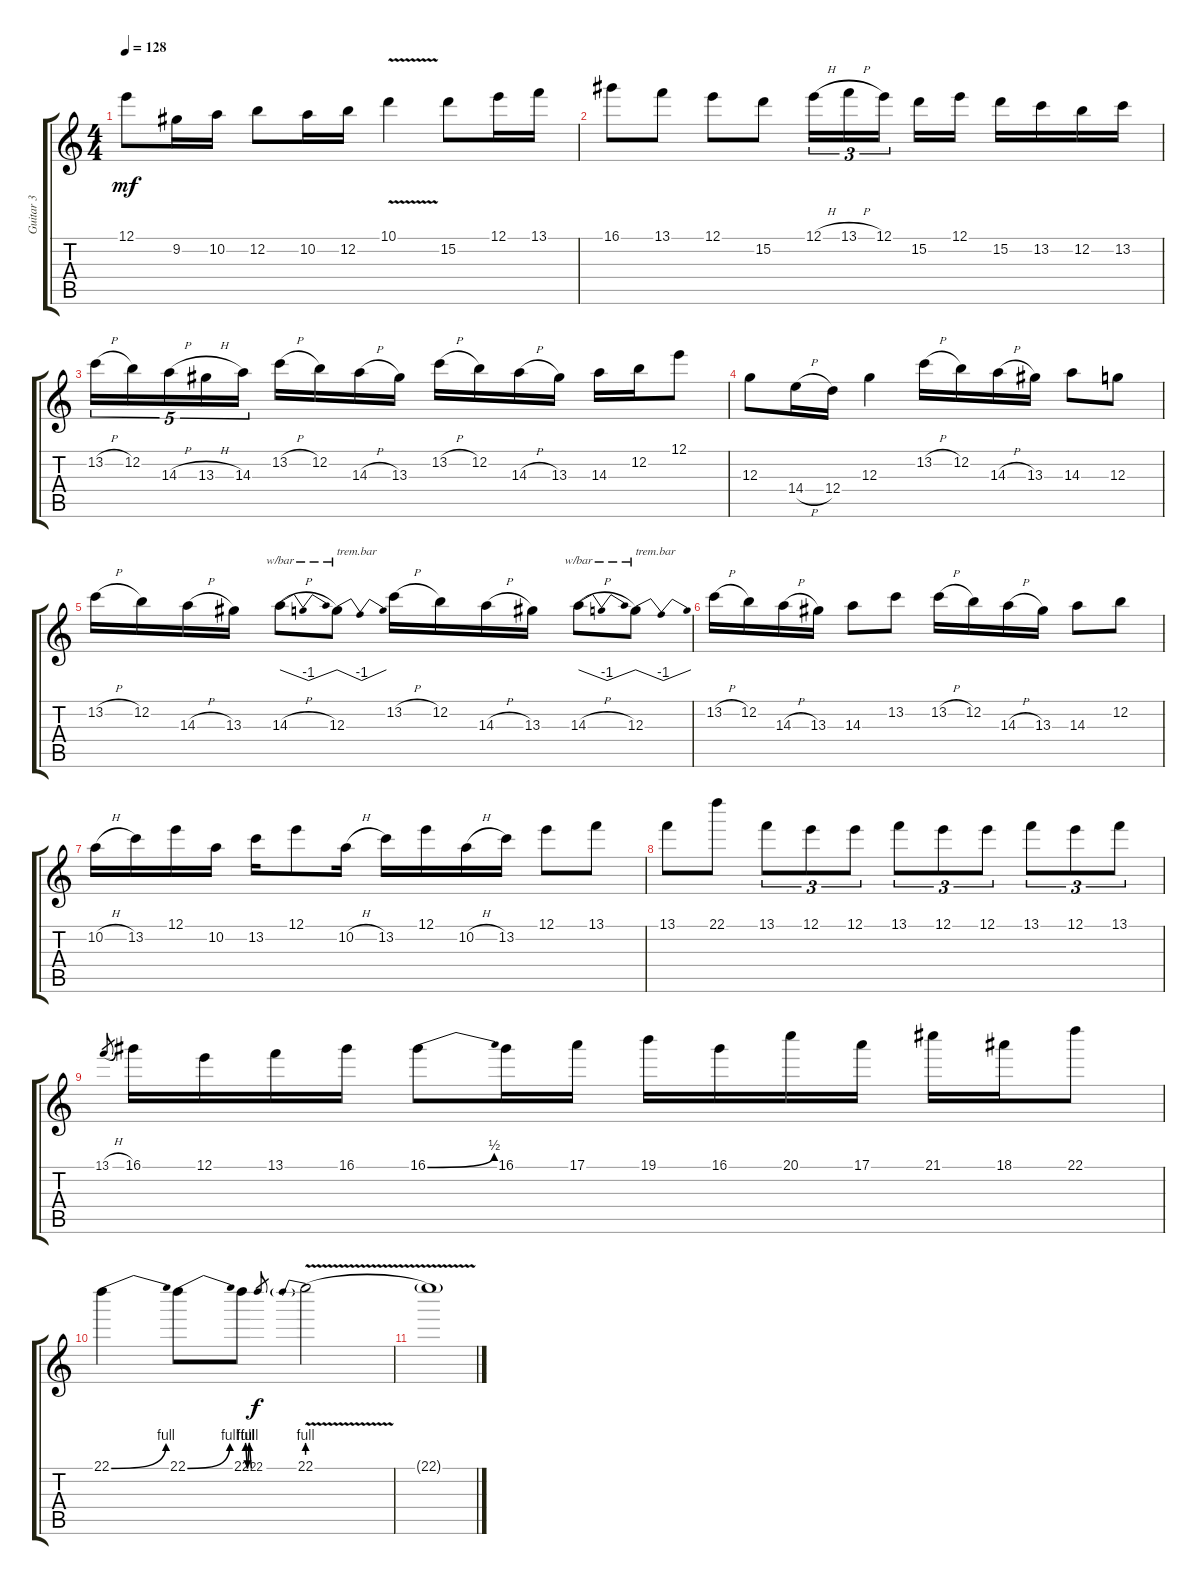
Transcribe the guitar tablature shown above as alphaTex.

\track ("Guitar 3" "Guitar 3") {instrument electricguitarclean}
\staff {score tabs}
\tuning (E4 B3 G3 D3 A2 E2) {hide}
\ts (4 4)
\tempo 128
\clef g2
\ks c
12.1.8{dy mf} 9.2.16 10.2.16 12.2.8 10.2.16 12.2.16 10.1{v}.4 15.2.8 12.1.16 13.1.16 |
16.1.8 13.1.8 12.1.8 15.2.8 12.1{h}.16{tu (3 2)} 13.1{h}.16{tu (3 2)} 12.1.16{tu (3 2) beam splitsecondary} 15.2.16 12.1.16 15.2.16 13.2.16 12.2.16 13.2.16 |
13.2{h}.16{tu (5 4)} 12.2.16{tu (5 4)} 14.3{h}.16{tu (5 4)} 13.3{h}.16{tu (5 4)} 14.3.16{tu (5 4)} 13.2{h}.16 12.2.16 14.3{h}.16 13.3.16 13.2{h}.16 12.2.16 14.3{h}.16 13.3.16 14.3.16 12.2.16 12.1.8 |
12.3.8{volume 4} 14.4{h}.16 12.4.16 12.3.4 13.2{h}.16 12.2.16 14.3{h}.16 13.3.16 14.3.8 12.3.8 |
13.2{h}.16 12.2.16 14.3{h}.16 13.3.16 14.3{h}.8{tbe (dip default 0 0 30 -4 60 0)} 12.3.8{tbe (dip default 0 0 30 -4 60 0) txt "trem.bar"} 13.2{h}.16 12.2.16 14.3{h}.16 13.3.16 14.3{h}.8{tbe (dip default 0 0 30 -4 60 0)} 12.3.8{tbe (dip default 0 0 30 -4 60 0) txt "trem.bar"} |
13.2{h}.16 12.2.16 14.3{h}.16 13.3.16 14.3.8 13.2.8 13.2{h}.16 12.2.16 14.3{h}.16 13.3.16 14.3.8 12.2.8 |
10.2{h}.16 13.2.16 12.1.16 10.2.16 13.2.16 12.1.8 10.2{h}.16 13.2.16 12.1.16 10.2{h}.16 13.2.16 12.1.8 13.1.8 |
13.1.8{volume 0} 22.1.8 13.1.8{tu (3 2)} 12.1.8{tu (3 2)} 12.1.8{tu (3 2)} 13.1.8{tu (3 2)} 12.1.8{tu (3 2)} 12.1.8{tu (3 2)} 13.1.8{tu (3 2)} 12.1.8{tu (3 2)} 13.1.8{tu (3 2)} |
13.1{h}.8{gr} 16.1.16 12.1.16 13.1.16 16.1.16 16.1{be (bend 0 0 60 2)}.8 16.1.16 17.1.16 19.1.16 16.1.16 20.1.16 17.1.16 21.1.16 18.1.16 22.1.8 |
22.1{be (bend 0 0 60 4)}.4 22.1{be (bend 0 0 60 4)}.8 22.1{be (custom 0 0 20 4 40 0 60 4)}.8 22.1.8{gr dy f} 22.1{be (prebend 0 4 60 4) v}.2 |
22.1{t}.1
